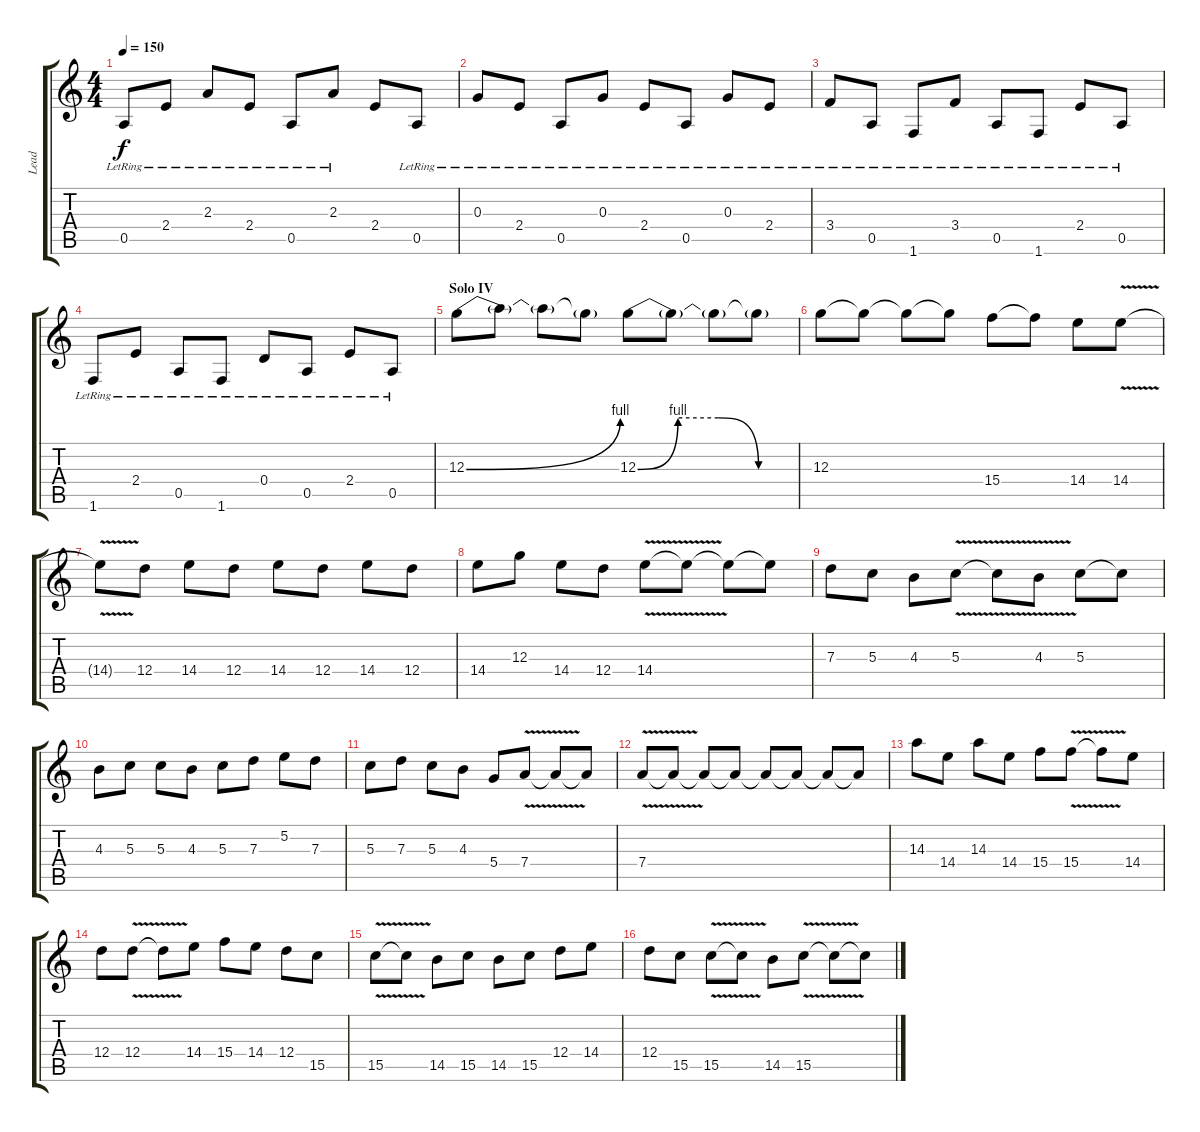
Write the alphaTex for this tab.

\track ("Lead" "Lead") {instrument distortionguitar}
\staff {score tabs}
\tuning (E4 B3 G3 D3 A2 E2) {hide}
\ts (4 4)
\tempo 150
\clef g2
\ks c
0.5{lr}.8{dy f} 2.4{lr}.8 2.3{lr}.8 2.4{lr}.8 0.5{lr}.8 2.3{lr}.8 2.4.8 0.5{lr}.8 |
0.3{lr}.8 2.4{lr}.8 0.5{lr}.8 0.3{lr}.8 2.4{lr}.8 0.5{lr}.8 0.3{lr}.8 2.4{lr}.8 |
3.4{lr}.8 0.5{lr}.8 1.6{lr}.8 3.4{lr}.8 0.5{lr}.8 1.6{lr}.8 2.4{lr}.8 0.5{lr}.8 |
1.6{lr}.8 2.4{lr}.8 0.5{lr}.8 1.6{lr}.8 0.4{lr}.8 0.5{lr}.8 2.4{lr}.8 0.5{lr}.8 |
\section ("" "Solo IV")
12.3{be (bend 0 0 60 4)}.8{instrument distortionguitar} 12.3{t}.8 12.3{t}.8 12.3{t}.8 12.3{be (custom 0 0 15 4 30 4 45 0 60 0)}.8 12.3{t}.8 12.3{t}.8 12.3{t}.8 |
12.3.8 12.3{t}.8 12.3{t}.8 12.3{t}.8 15.4.8 15.4{t}.8 14.4.8 14.4{v}.8 |
14.4{t}.8 12.4.8 14.4.8 12.4.8 14.4.8 12.4.8 14.4.8 12.4.8 |
14.4.8 12.3.8 14.4.8 12.4.8 14.4{v}.8 14.4{t}.8 14.4{t}.8 14.4{t}.8 |
7.3.8 5.3.8 4.3.8 5.3{v}.8 5.3{t}.8 4.3{v}.8 5.3.8 5.3{t}.8 |
4.3.8 5.3.8 5.3.8 4.3.8 5.3.8 7.3.8 5.2.8 7.3.8 |
5.3.8 7.3.8 5.3.8 4.3.8 5.4.8 7.4{v}.8 7.4{t}.8 7.4{t}.8 |
7.4{v}.8 7.4{t}.8 7.4{t}.8 7.4{t}.8 7.4{t}.8 7.4{t}.8 7.4{t}.8 7.4{t}.8 |
14.3.8 14.4.8 14.3.8 14.4.8 15.4.8 15.4{v}.8 15.4{t}.8 14.4.8 |
12.4.8 12.4{v}.8 12.4{t}.8 14.4.8 15.4.8 14.4.8 12.4.8 15.5.8 |
15.5{v}.8 15.5{t}.8 14.5.8 15.5.8 14.5.8 15.5.8 12.4.8 14.4.8 |
12.4.8 15.5.8 15.5{v}.8 15.5{t}.8 14.5.8 15.5{v}.8 15.5{t}.8 15.5{t}.8
